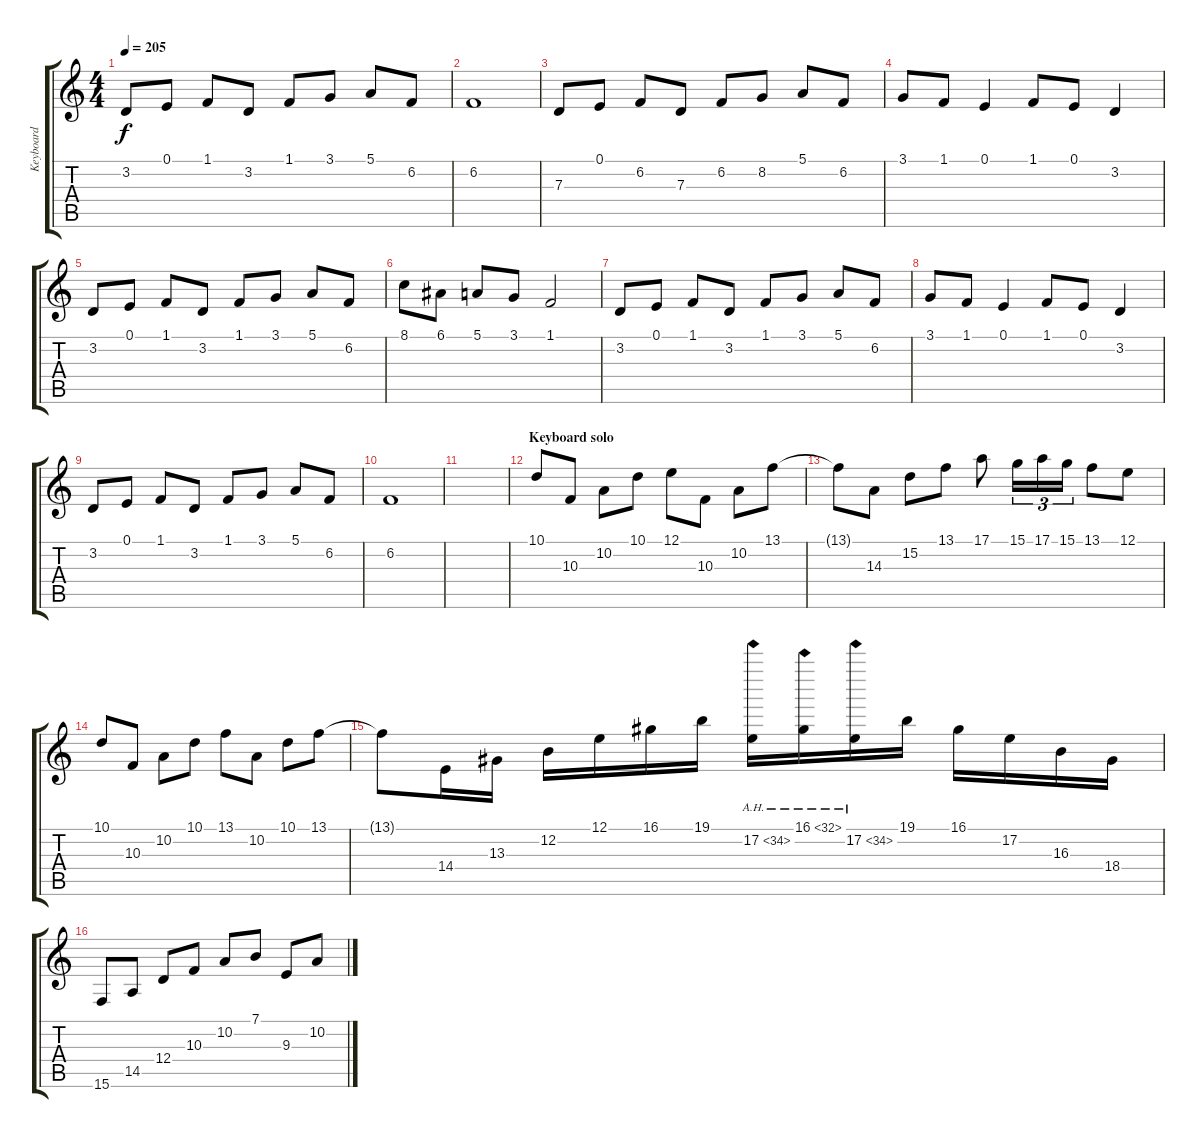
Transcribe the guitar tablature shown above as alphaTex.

\track ("Keyboard" "Keyboard") {instrument lead1square}
\staff {score tabs}
\tuning (E4 B3 G3 D3 G2 D2) {hide}
\ts (4 4)
\tempo 205
\clef g2
\ks c
3.2.8{dy f} 0.1.8 1.1.8 3.2.8 1.1.8 3.1.8 5.1.8 6.2.8 |
6.2.1 |
7.3.8 0.1.8 6.2.8 7.3.8 6.2.8 8.2.8 5.1.8 6.2.8 |
3.1.8 1.1.8 0.1.4 1.1.8 0.1.8 3.2.4 |
3.2.8 0.1.8 1.1.8 3.2.8 1.1.8 3.1.8 5.1.8 6.2.8 |
8.1.8 6.1.8 5.1.8 3.1.8 1.1.2 |
3.2.8 0.1.8 1.1.8 3.2.8 1.1.8 3.1.8 5.1.8 6.2.8 |
3.1.8 1.1.8 0.1.4 1.1.8 0.1.8 3.2.4 |
3.2.8 0.1.8 1.1.8 3.2.8 1.1.8 3.1.8 5.1.8 6.2.8 |
6.2.1 |
|
\section ("" "Keyboard solo")
10.1.8 10.3.8 10.2.8 10.1.8 12.1.8 10.3.8 10.2.8 13.1.8 |
13.1{t}.8 14.3.8 15.2.8 13.1.8 17.1.8 15.1.16{tu (3 2)} 17.1.16{tu (3 2)} 15.1.16{tu (3 2)} 13.1.8 12.1.8 |
10.1.8 10.3.8 10.2.8 10.1.8 13.1.8 10.2.8 10.1.8 13.1.8 |
13.1{t}.8 14.4.16 13.3.16 12.2.16 12.1.16 16.1.16 19.1.16 17.2{ah 17}.16 16.1{ah 16}.16 17.2{ah 17}.16 19.1.16 16.1.16 17.2.16 16.3.16 18.4.16 |
15.6.8 14.5.8 12.4.8 10.3.8 10.2.8 7.1.8 9.3.8 10.2.8
